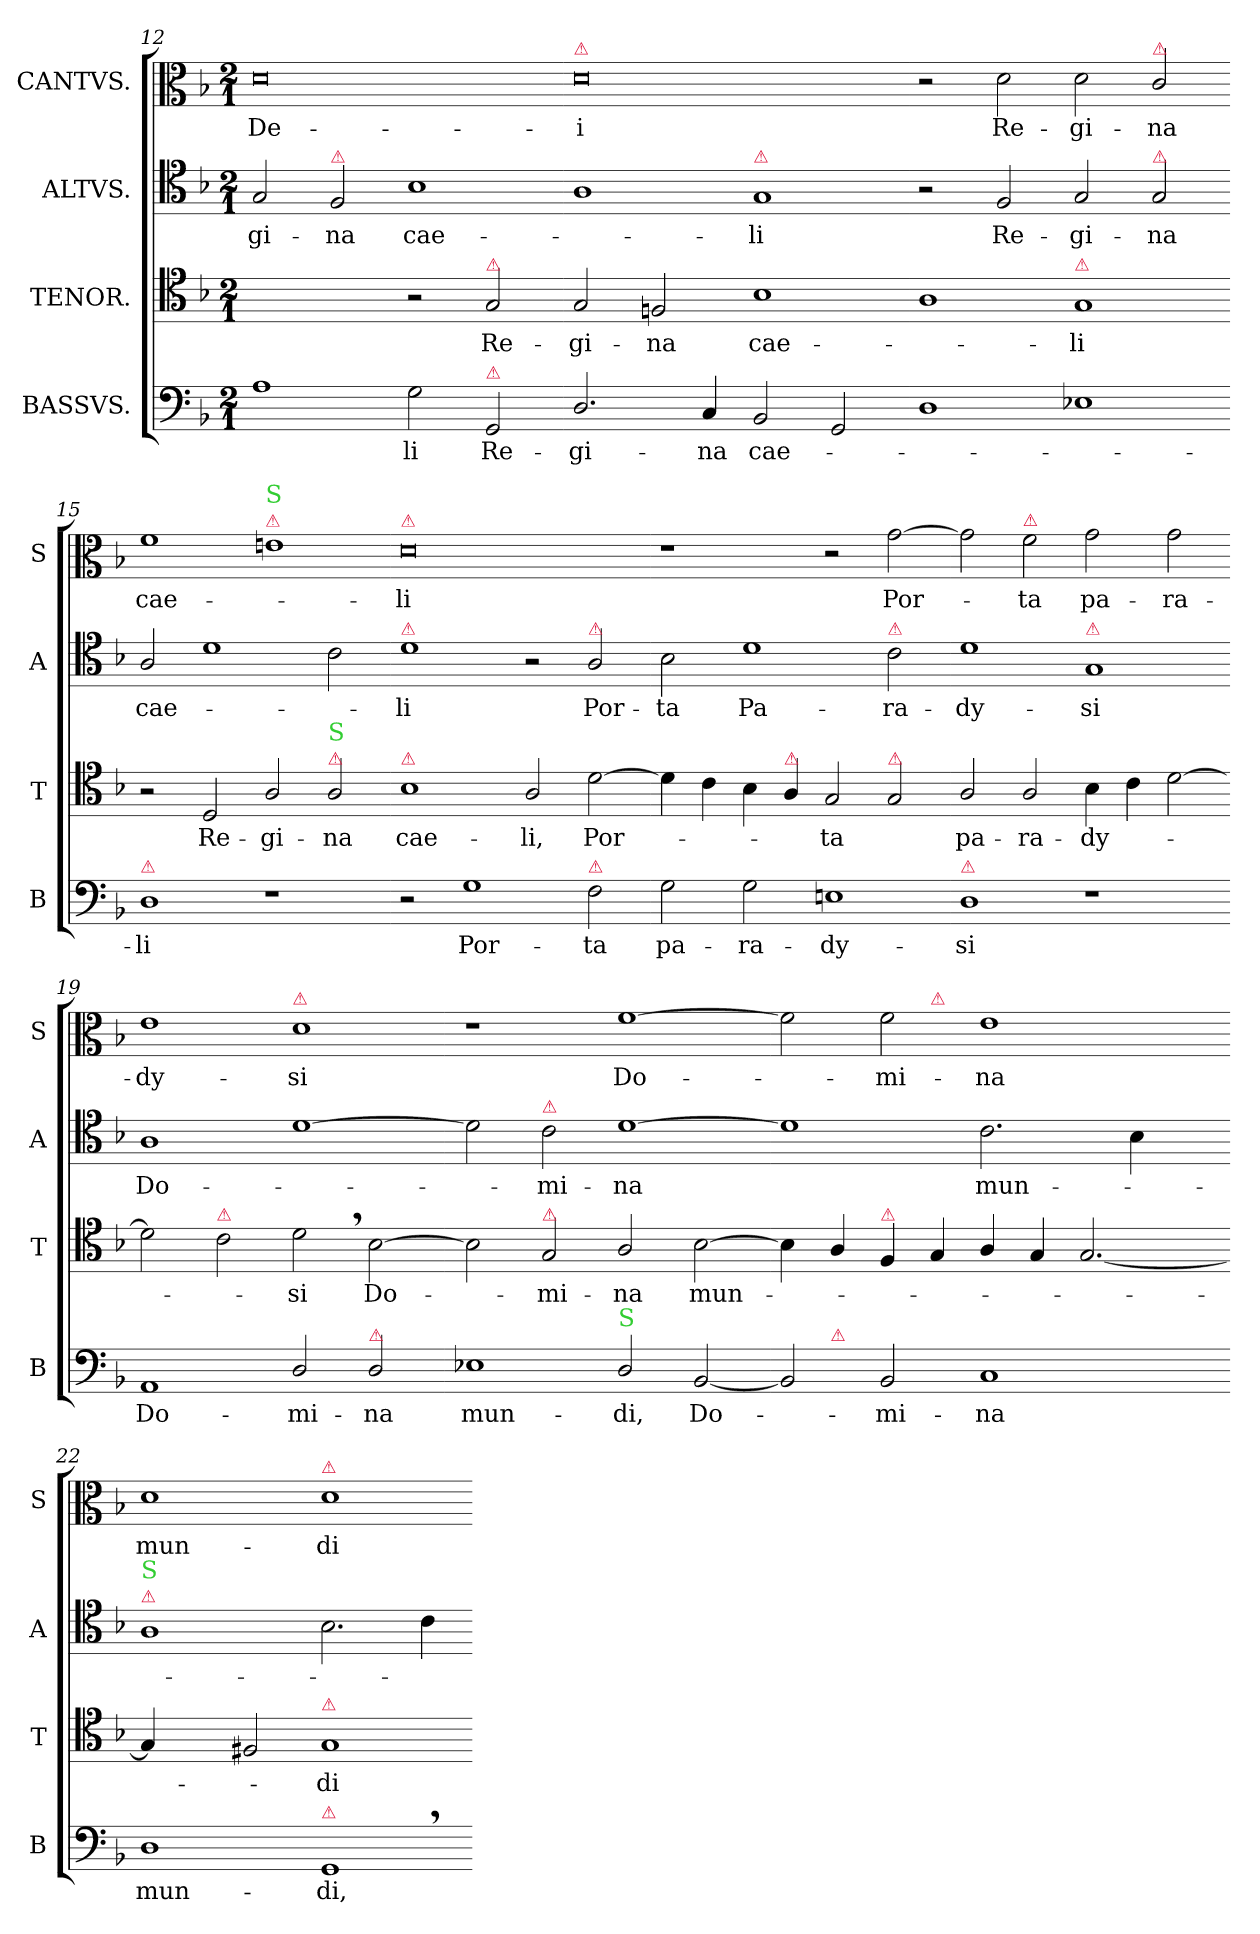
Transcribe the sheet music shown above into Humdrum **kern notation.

**kern	**text	**kern	**text	**kern	**text	**kern	**text
*part4	*part4	*part3	*part3	*part2	*part2	*part1	*part1
*staff4	*staff4	*staff3	*staff3	*staff2	*staff2	*staff1	*staff1
*I"BASSVS.	*	*I"TENOR.	*	*I"ALTVS.	*	*I"CANTVS.	*
*I'B	*	*I'T	*	*I'A	*	*I'S	*
*clefF4	*	*clefC4	*	*clefC4	*	*clefC3	*
*k[b-]	*	*k[b-]	*	*k[b-]	*	*k[b-]	*
*F:	*	*F:	*	*F:	*	*F:	*
*M2/1	*	*M2/1	*	*M2/1	*	*M2/1	*
=12	=12	=12	=12	=12	=12	=12	=12
!	!	!	!	!	!	!	!LO:LY:i
1A	.	1ryy	.	2G/	-gi-	0d	De-
!	!	!	!	!LO:TX:a:color=crimson:t=⚠	!	!	!
.	.	.	.	2F/	-na	.	.
2G\	-li	2r	.	1B-	cae-	.	.
!	!	!LO:TX:a:color=crimson:t=⚠	!	!	!	!	!
!LO:TX:a:color=crimson:t=⚠	!	!	!	!	!	!	!
!	!LO:LY:i	!	!	!	!	!	!
2GG/	Re-	2G/	Re-	.	.	.	.
=13-	=13-	=13-	=13-	=13-	=13-	=13-	=13-
!	!	!	!	!	!	!LO:TX:a:color=crimson:t=⚠	!
!	!LO:LY:i	!	!	!	!	!	!LO:LY:i
2.D/	-gi-	2G/	-gi-	1A	.	0d	-i
.	.	2Fn/	-na	.	.	.	.
!	!LO:LY:i	!	!	!	!	!	!
4C/	-na	.	.	.	.	.	.
!	!	!	!	!LO:TX:a:color=crimson:t=⚠	!	!	!
!	!LO:LY:i	!	!	!	!	!	!
2BB-/	cae-	1B-	cae-	1G	-li	.	.
2GG/	.	.	.	.	.	.	.
=14-	=14-	=14-	=14-	=14-	=14-	=14-	=14-
1D	.	1A	.	2r	.	2r	.
!	!	!	!	!	!LO:LY:i	!	!
.	.	.	.	2F/	Re-	2d\	Re-
!	!	!LO:TX:a:color=crimson:t=⚠	!	!	!	!	!
!	!	!	!	!	!LO:LY:i	!	!
1E-X	.	1G	-li	2G/	-gi-	2d\	-gi-
!	!	!	!	!	!	!LO:TX:a:color=crimson:t=⚠	!
!	!	!	!	!LO:TX:a:color=crimson:t=⚠	!	!	!
!	!	!	!	!	!LO:LY:i	!	!
.	.	.	.	2G/	-na	2c/	-na
=15-	=15-	=15-	=15-	=15-	=15-	=15-	=15-
!LO:TX:a:color=crimson:t=⚠	!	!	!	!	!	!	!
!	!LO:LY:i	!	!	!	!LO:LY:i	!	!
1D	-li	2r	.	2A/	cae-	1f	cae-
.	.	2D/	Re-	1d	.	.	.
!	!	!	!	!	!	!LO:TX:a:color=crimson:t=⚠	!
!	!	!	!	!	!	!LO:TX:a:color=limegreen:t=S	!
1r	.	2A/	-gi-	.	.	1en	.
!	!	!LO:TX:a:color=crimson:t=⚠	!	!	!	!	!
!	!	!LO:TX:a:color=limegreen:t=S	!	!	!	!	!
.	.	2A/	-na	2c\	.	.	.
=16-	=16-	=16-	=16-	=16-	=16-	=16-	=16-
!	!	!	!	!	!	!LO:TX:a:color=crimson:t=⚠	!
!	!	!	!	!LO:TX:a:color=crimson:t=⚠	!	!	!
!	!	!LO:TX:a:color=crimson:t=⚠	!	!	!	!	!
!	!	!	!	!	!LO:LY:i	!	!
2r	.	1B-	cae-	1d	-li	0d	-li
1G	Por-	.	.	.	.	.	.
.	.	2A/	-li,	2r	.	.	.
!	!	!	!	!LO:TX:a:color=crimson:t=⚠	!	!	!
!LO:TX:a:color=crimson:t=⚠	!	!	!	!	!	!	!
2F\	-ta	[2d\	Por-	2A/	Por-	.	.
=17-	=17-	=17-	=17-	=17-	=17-	=17-	=17-
2G\	pa-	4d\]	.	2B-\	-ta	1r	.
.	.	4c\	.	.	.	.	.
2G\	-ra-	4B-\	.	1d	Pa-	.	.
!	!	!LO:TX:a:color=crimson:t=⚠	!	!	!	!	!
.	.	4A/	.	.	.	.	.
1En	-dy-	2G/	-ta	.	.	2r	.
!	!	!	!	!LO:TX:a:color=crimson:t=⚠	!	!	!
!	!	!LO:TX:a:color=crimson:t=⚠	!	!	!	!	!
.	.	2G/	.	2c\	-ra-	[2g\	Por-
=18-	=18-	=18-	=18-	=18-	=18-	=18-	=18-
!LO:TX:a:color=crimson:t=⚠	!	!	!	!	!	!	!
1D	-si	2A/	pa-	1d	-dy-	2g\]	.
!	!	!	!	!	!	!LO:TX:a:color=crimson:t=⚠	!
.	.	2A/	-ra-	.	.	2f\	-ta
!	!	!	!	!LO:TX:a:color=crimson:t=⚠	!	!	!
1r	.	4B-\	-dy-	1G	-si	2g\	pa-
.	.	4c\	.	.	.	.	.
.	.	[2d\	.	.	.	2g\	-ra-
=19-	=19-	=19-	=19-	=19-	=19-	=19-	=19-
1AA	Do-	2d\]	.	1A	Do-	1e	-dy-
!	!	!LO:TX:a:color=crimson:t=⚠	!	!	!	!	!
.	.	2c\	.	.	.	.	.
!	!	!	!	!	!	!LO:TX:a:color=crimson:t=⚠	!
2D/	-mi-	2d,\	-si	[1d	.	1d	-si
!LO:TX:a:color=crimson:t=⚠	!	!	!	!	!	!	!
2D/	-na	[2B-\	Do-	.	.	.	.
=20-	=20-	=20-	=20-	=20-	=20-	=20-	=20-
1E-X	mun-	2B-\]	.	2d]	.	1r	.
!	!	!	!	!LO:TX:a:color=crimson:t=⚠	!	!	!
!	!	!LO:TX:a:color=crimson:t=⚠	!	!	!	!	!
.	.	2G/	-mi-	2c\	-mi-	.	.
!LO:TX:a:color=limegreen:t=S	!	!	!	!	!	!	!
2D/	-di,	2A/	-na	[1d	-na	[1f	Do-
!	!LO:LY:i	!	!	!	!	!	!
[2BB-/	Do-	[2B-\	mun-	.	.	.	.
=21-	=21-	=21-	=21-	=21-	=21-	=21-	=21-
*^	*	*	*	*	*	*^	*
2BB-/]	4ryy	.	4B-\]	.	1d]	.	2f]	2.ryy	.
!	!LO:TX:a:color=crimson:t=⚠	!	!	!	!	!	!	!	!
.	0ryy	.	4A/	.	.	.	.	.	.
!	!	!	!LO:TX:a:color=crimson:t=⚠	!	!	!	!	!	!
!	!	!LO:LY:i	!	!	!	!	!	!	!
2BB-/	.	-mi-	4F/	.	.	.	2f\	.	-mi-
!	!	!	!	!	!	!	!	!LO:TX:a:color=crimson:t=⚠	!
.	.	.	4G/	.	.	.	.	1.ryy	.
!	!	!LO:LY:i	!	!	!	!	!	!	!
1C	.	-na	4A/	.	2.c\	mun-	1e	.	-na
.	.	.	4G/	.	.	.	.	.	.
.	.	.	[2.G/	.	.	.	.	.	.
.	.	.	.	.	4B-\	.	.	.	.
4ryy	.	.	.	.	4ryy	.	4ryy	.	.
=22-	=22-	=22-	=22-	=22-	=22-	=22-	=22-	=22-	=22-
!	!	!	!	!	!LO:TX:a:color=crimson:t=⚠	!	!	!	!
!	!	!	!	!	!LO:TX:a:color=limegreen:t=S	!	!	!	!
!	!	!LO:LY:i	!	!	!	!	!	!	!
*v	*v	*	*	*	*	*	*v	*v	*
1D	mun-	4G/]	.	1A	.	1d	mun-
.	.	4ryy	.	.	.	.	.
.	.	2F#X/	.	.	.	.	.
!	!	!	!	!	!	!LO:TX:a:color=crimson:t=⚠	!
!	!	!LO:TX:a:color=crimson:t=⚠	!	!	!	!	!
!LO:TX:a:color=crimson:t=⚠	!	!	!	!	!	!	!
!	!LO:LY:i	!	!	!	!	!	!
1GG,	-di,	1G	-di	2.B-\	.	1d	-di
.	.	.	.	4c\	.	.	.
=-	=-	=-	=-	=-	=-	=-	=-
*-	*-	*-	*-	*-	*-	*-	*-
